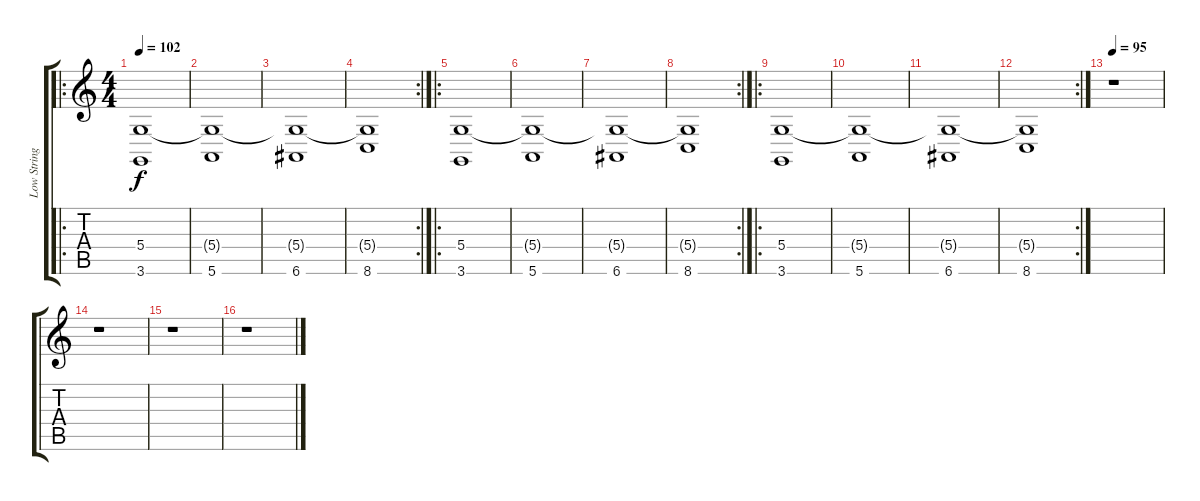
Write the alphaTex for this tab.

\track ("Low Strings" "Low String") {instrument synthstrings1}
\staff {score tabs}
\tuning (E4 B3 G3 D3 A2 E2) {hide}
\ro
\ts (4 4)
\tempo 102
\clef g2
\ks c
(5.4 3.6).1{dy f} |
(5.4{t} 5.6).1 |
(5.4{t} 6.6).1 |
\rc 2
(5.4{t} 8.6).1 |
\ro
(5.4 3.6).1 |
(5.4{t} 5.6).1 |
(5.4{t} 6.6).1 |
\rc 2
(5.4{t} 8.6).1 |
\ro
(5.4 3.6).1{volume 16} |
(5.4{t} 5.6).1 |
(5.4{t} 6.6).1 |
\rc 2
(5.4{t} 8.6).1 |
\tempo 102
\tempo 95
r.1 |
r.1 |
r.1 |
r.1
